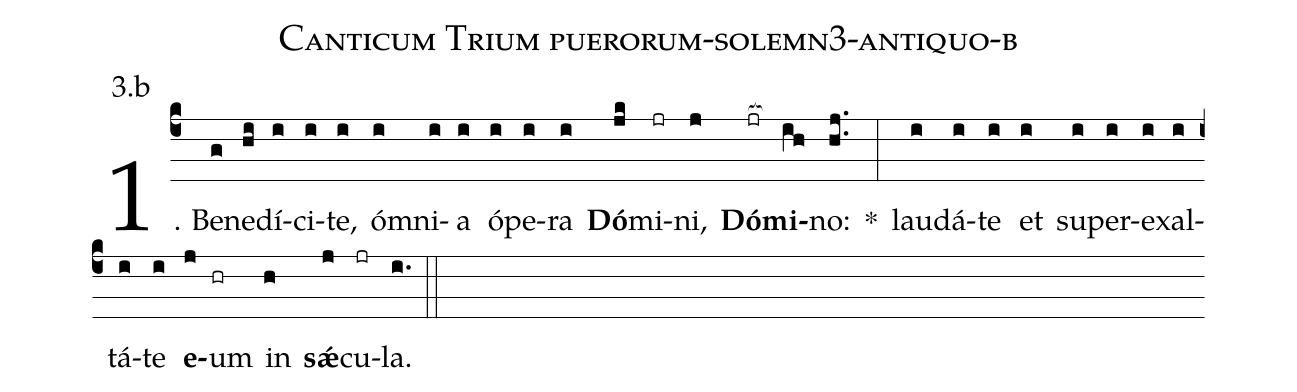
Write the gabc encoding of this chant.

name: Canticum Trium puerorum-solemn3-antiquo-b;
annotation: 3.b;
%%
(c4)1. Be(g)ne(hi)dí(i)ci(i)te,(i) óm(i)ni(i)a(i) ó(i)pe(i)ra(i) <b>Dó</b>(jk)mi(jr)ni,(j) <b>Dó</b>(jr[ocb:1{])<b>mi</b>(ih[ocb:0}])no:(hj..) *(:) lau(i)dá(i)te(i) et(i) su(i)per(i)ex(i)al(i)tá(i)te(i) <b>e</b>(j)um(hr) in(h) <b>sǽ</b>(j)cu(jr)la.(i.) (::)
